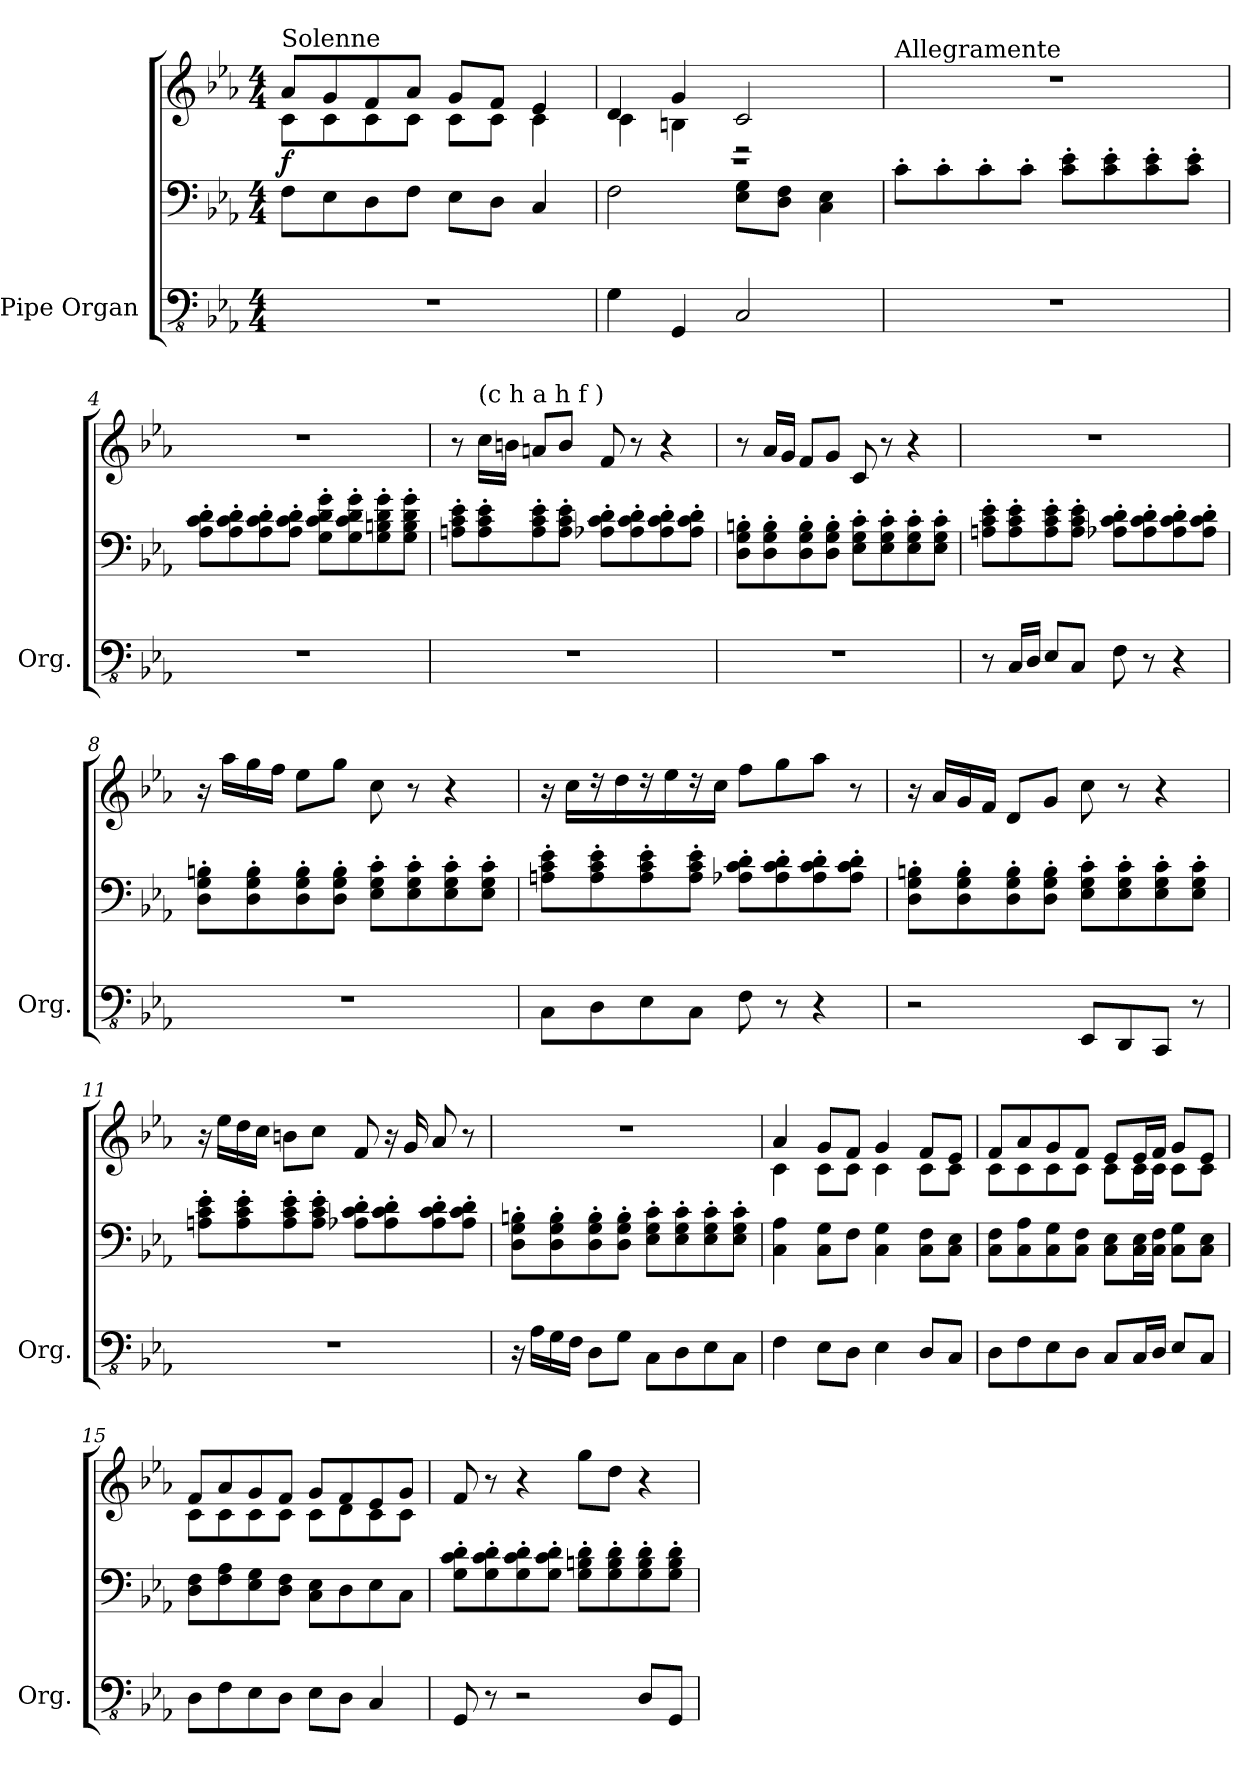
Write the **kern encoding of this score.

**kern	**kern	**kern	**dynam
*part1	*part1	*part1	*part1
*staff3	*staff2	*staff1	*staff1/2/3
*I"Pipe Organ	*	*	*
*I'Org.	*	*	*
*clefFv4	*clefF4	*clefG2	*
*k[b-e-a-]	*k[b-e-a-]	*k[b-e-a-]	*
*M4/4	*M4/4	*M4/4	*
*MM44	*MM44	*MM44	*
=1	=1	=1	=1
*	*	*^	*
!	!	!LO:TX:a:t=Solenne	!	!
!	!	!	!	!LO:DY:b
1r	8F\L	8a-/L	8c\L	f
.	8E-\	8g/	8c\	.
.	8D\	8f/	8c\	.
.	8F\J	8a-/J	8c\J	.
.	8E-\L	8g/L	8c\L	.
.	8D\J	8f/J	8c\J	.
.	4C/	4e-/	4c\	.
=2	=2	=2	=2	=2
*	*^	*	*	*
4GG\	1r	2F\	4d/	4c\	.
4GGG/	.	.	4g/	4Bn\	.
2CC/	.	8E-\ 8G\L	2c/	2r	.
.	.	8D\ 8F\J	.	.	.
.	.	4C\ 4E-\	.	.	.
*	*v	*v	*	*	*
*	*	*v	*v	*
=3	=3	=3	=3
*	*	*MM63	*
*	*^	*	*
!	!	!	!LO:TX:a:t=Allegramente	!
*	*v	*v	*	*
1r	8c'\L	1r	.
.	8c'\	.	.
.	8c'\	.	.
.	8c'\J	.	.
.	8c\' 8e-\'L	.	.
.	8c\' 8e-\'	.	.
.	8c\' 8e-\'	.	.
.	8c\' 8e-\'J	.	.
=4	=4	=4	=4
1r	8A-\' 8c\' 8d\'L	1r	.
.	8A-\' 8c\' 8d\'	.	.
.	8A-\' 8c\' 8d\'	.	.
.	8A-\' 8c\' 8d\'J	.	.
.	8G\' 8c\' 8d\' 8g\'L	.	.
.	8G\' 8c\' 8d\' 8g\'	.	.
.	8G\' 8Bn\' 8d\' 8g\'	.	.
.	8G\' 8B\' 8d\' 8g\'J	.	.
!!LO:LB:g=z
=5	=5	=5	=5
1r	8An\' 8c\' 8e-\'L	8r	.
!	!	!LO:TX:a:t=(c   h   a        h       f )	!
.	8A\' 8c\' 8e-\'	16cc\LL	.
.	.	16bn\JJ	.
.	8A\' 8c\' 8e-\'	8an/L	.
.	8A\' 8c\' 8e-\'J	8b/J	.
.	8A-X\' 8c\' 8d\'L	8f/	.
.	8A-\' 8c\' 8d\'	8r	.
.	8A-\' 8c\' 8d\'	4r	.
.	8A-\' 8c\' 8d\'J	.	.
=6	=6	=6	=6
1r	8D\' 8G\' 8Bn\'L	8r	.
.	8D\' 8G\' 8B\'	16a-/LL	.
.	.	16g/JJ	.
.	8D\' 8G\' 8B\'	8f/L	.
.	8D\' 8G\' 8B\'J	8g/J	.
.	8E-\' 8G\' 8c\'L	8c/	.
.	8E-\' 8G\' 8c\'	8r	.
.	8E-\' 8G\' 8c\'	4r	.
.	8E-\' 8G\' 8c\'J	.	.
=7	=7	=7	=7
8r	8An\' 8c\' 8e-\'L	1r	.
16CC/LL	8A\' 8c\' 8e-\'	.	.
16DD/JJ	.	.	.
8EE-/L	8A\' 8c\' 8e-\'	.	.
8CC/J	8A\' 8c\' 8e-\'J	.	.
8FF\	8A-X\' 8c\' 8d\'L	.	.
8r	8A-\' 8c\' 8d\'	.	.
4r	8A-\' 8c\' 8d\'	.	.
.	8A-\' 8c\' 8d\'J	.	.
!!LO:LB:g=z
=8	=8	=8	=8
1r	8D\' 8G\' 8Bn\'L	16r	.
.	.	16aa-\LL	.
.	8D\' 8G\' 8B\'	16gg\	.
.	.	16ff\JJ	.
.	8D\' 8G\' 8B\'	8ee-\L	.
.	8D\' 8G\' 8B\'J	8gg\J	.
.	8E-\' 8G\' 8c\'L	8cc\	.
.	8E-\' 8G\' 8c\'	8r	.
.	8E-\' 8G\' 8c\'	4r	.
.	8E-\' 8G\' 8c\'J	.	.
=9	=9	=9	=9
8CC\L	8An\' 8c\' 8e-\'L	16r	.
.	.	16cc\LL	.
8DD\	8A\' 8c\' 8e-\'	16r	.
.	.	16dd\	.
8EE-\	8A\' 8c\' 8e-\'	16r	.
.	.	16ee-\	.
8CC\J	8A\' 8c\' 8e-\'J	16r	.
.	.	16cc\JJ	.
8FF\	8A-X\' 8c\' 8d\'L	8ff\L	.
8r	8A-\' 8c\' 8d\'	8gg\	.
4r	8A-\' 8c\' 8d\'	8aa-\J	.
.	8A-\' 8c\' 8d\'J	8r	.
=10	=10	=10	=10
2r	8D\' 8G\' 8Bn\'L	16r	.
.	.	16a-/LL	.
.	8D\' 8G\' 8B\'	16g/	.
.	.	16f/JJ	.
.	8D\' 8G\' 8B\'	8d/L	.
.	8D\' 8G\' 8B\'J	8g/J	.
8EEE-/L	8E-\' 8G\' 8c\'L	8cc\	.
8DDD/	8E-\' 8G\' 8c\'	8r	.
8CCC/J	8E-\' 8G\' 8c\'	4r	.
8r	8E-\' 8G\' 8c\'J	.	.
!!LO:PB:g=z
=11	=11	=11	=11
1r	8An\' 8c\' 8e-\'L	16r	.
.	.	16ee-\LL	.
.	8A\' 8c\' 8e-\'	16dd\	.
.	.	16cc\JJ	.
.	8A\' 8c\' 8e-\'	8bn\L	.
.	8A\' 8c\' 8e-\'J	8cc\J	.
.	8A-X\' 8c\' 8d\'L	8f/	.
.	8A-\' 8c\' 8d\'	16r	.
.	.	16g/	.
.	8A-\' 8c\' 8d\'	8a-/	.
.	8A-\' 8c\' 8d\'J	8r	.
=12	=12	=12	=12
16r	8D\' 8G\' 8Bn\'L	1r	.
16AA-\LL	.	.	.
16GG\	8D\' 8G\' 8B\'	.	.
16FF\JJ	.	.	.
8DD\L	8D\' 8G\' 8B\'	.	.
8GG\J	8D\' 8G\' 8B\'J	.	.
8CC\L	8E-\' 8G\' 8c\'L	.	.
8DD\	8E-\' 8G\' 8c\'	.	.
8EE-\	8E-\' 8G\' 8c\'	.	.
8CC\J	8E-\' 8G\' 8c\'J	.	.
=13	=13	=13	=13
*	*	*^	*
4FF\	4C\ 4A-\	4a-/	4c\	.
8EE-\L	8C\ 8G\L	8g/L	8c\L	.
8DD\J	8F\J	8f/J	8c\J	.
4EE-\	4C\ 4G\	4g/	4c\	.
8DD/L	8C\ 8F\L	8f/L	8c\L	.
8CC/J	8C\ 8E-\J	8e-/J	8c\J	.
!!LO:LB:g=z	!!
=14	=14	=14	=14	=14
8DD\L	8C\ 8F\L	8f/L	8c\L	.
8FF\	8C\ 8A-\	8a-/	8c\	.
8EE-\	8C\ 8G\	8g/	8c\	.
8DD\J	8C\ 8F\J	8f/J	8c\J	.
8CC/L	8C\ 8E-\L	8e-/L	8c\L	.
16CC/L	16C\ 16E-\L	16e-/L	16c\L	.
16DD/JJ	16C\ 16F\JJ	16f/JJ	16c\JJ	.
8EE-/L	8C\ 8G\L	8g/L	8c\L	.
8CC/J	8C\ 8E-\J	8e-/J	8c\J	.
=15	=15	=15	=15	=15
8DD\L	8D\ 8F\L	8f/L	8c\L	.
8FF\	8F\ 8A-\	8a-/	8c\	.
8EE-\	8E-\ 8G\	8g/	8c\	.
8DD\J	8D\ 8F\J	8f/J	8c\J	.
8EE-\L	8C\ 8E-\L	8g/L	8c\L	.
8DD\J	8D\	8f/	8d\	.
4CC/	8E-\	8e-/	8c\	.
.	8C\J	8g/J	8c\J	.
*	*	*v	*v	*
=16	=16	=16	=16
8GGG/	8G\' 8c\' 8d\'L	8f/	.
8r	8G\' 8c\' 8d\'	8r	.
2r	8G\' 8c\' 8d\'	4r	.
.	8G\' 8c\' 8d\'J	.	.
.	8G\' 8Bn\' 8d\'L	8gg\L	.
.	8G\' 8B\' 8d\'	8dd\J	.
8DD/L	8G\' 8B\' 8d\'	4r	.
8GGG/J	8G\' 8B\' 8d\'J	.	.
=	=	=	=
*-	*-	*-	*-
